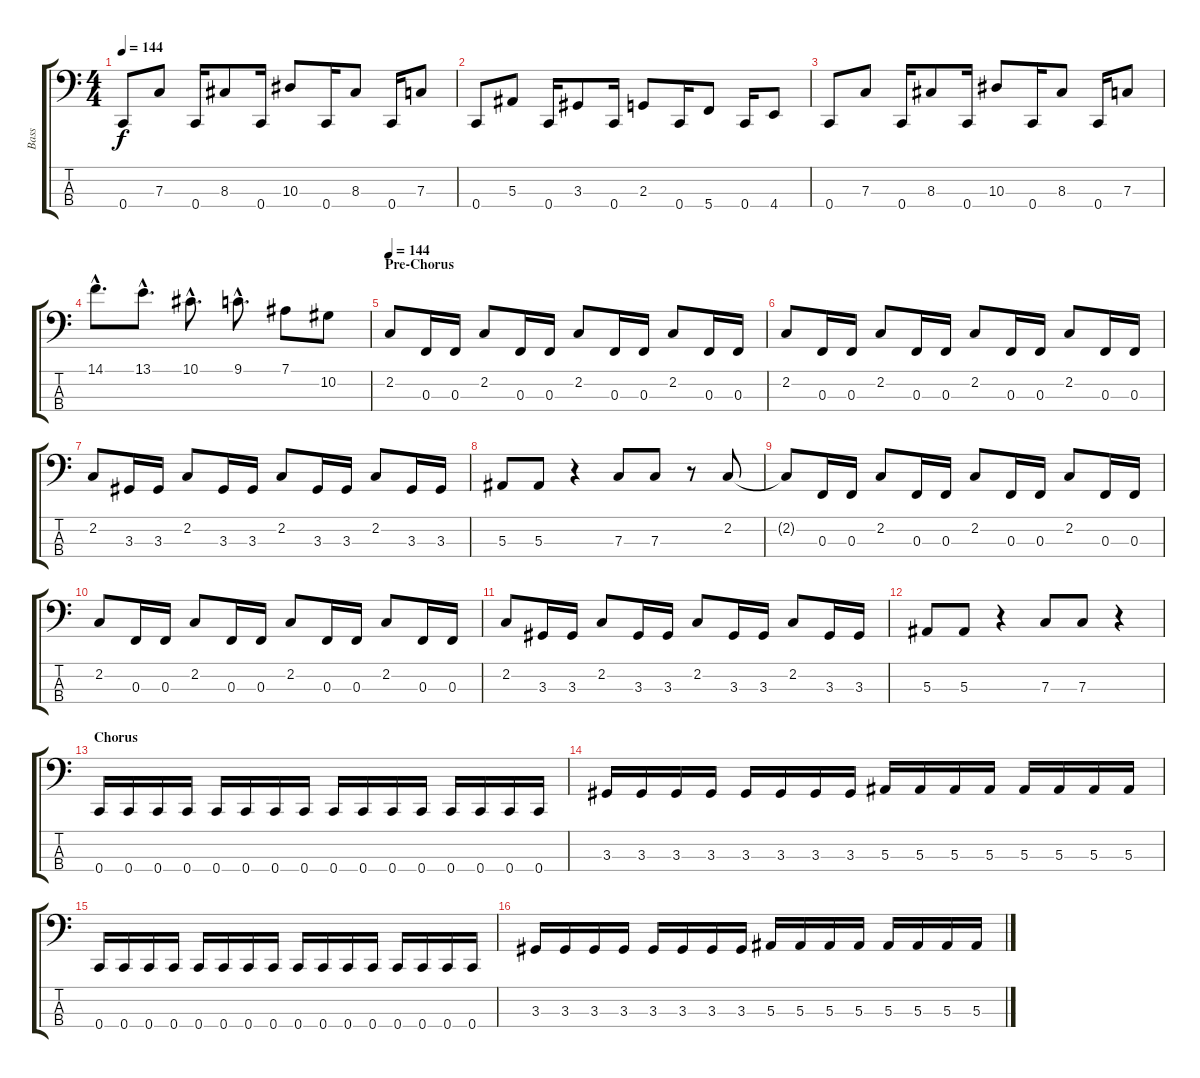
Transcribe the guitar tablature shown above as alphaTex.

\track ("Bass" "Bass") {instrument electricbasspick}
\staff {score tabs}
\tuning (Eb2 Bb1 F1 C1) {hide}
\ts (4 4)
\tempo 144
\clef f4
\ks c
0.4.8{dy f} 7.3.8 0.4.16 8.3.8 0.4.16 10.3.8 0.4.16 8.3.8 0.4.16 7.3.8 |
0.4.8 5.3.8 0.4.16 3.3.8 0.4.16 2.3.8 0.4.16 5.4.8 0.4.16 4.4.8 |
0.4.8 7.3.8 0.4.16 8.3.8 0.4.16 10.3.8 0.4.16 8.3.8 0.4.16 7.3.8 |
14.1{hac}.8{d} 13.1{hac}.8{d} 10.1{hac}.8{d} 9.1{hac}.8{d} 7.1.8 10.2.8 |
\section ("" "Pre-Chorus")
\tempo 144
2.2.8 0.3.16 0.3.16 2.2.8 0.3.16 0.3.16 2.2.8 0.3.16 0.3.16 2.2.8 0.3.16 0.3.16 |
2.2.8 0.3.16 0.3.16 2.2.8 0.3.16 0.3.16 2.2.8 0.3.16 0.3.16 2.2.8 0.3.16 0.3.16 |
2.2.8 3.3.16 3.3.16 2.2.8 3.3.16 3.3.16 2.2.8 3.3.16 3.3.16 2.2.8 3.3.16 3.3.16 |
5.3.8 5.3.8 r.4 7.3.8 7.3.8 r.8 2.2.8 |
2.2{t}.8 0.3.16 0.3.16 2.2.8 0.3.16 0.3.16 2.2.8 0.3.16 0.3.16 2.2.8 0.3.16 0.3.16 |
2.2.8 0.3.16 0.3.16 2.2.8 0.3.16 0.3.16 2.2.8 0.3.16 0.3.16 2.2.8 0.3.16 0.3.16 |
2.2.8 3.3.16 3.3.16 2.2.8 3.3.16 3.3.16 2.2.8 3.3.16 3.3.16 2.2.8 3.3.16 3.3.16 |
5.3.8 5.3.8 r.4 7.3.8 7.3.8 r.4 |
\section ("" "Chorus")
0.4.16 0.4.16 0.4.16 0.4.16 0.4.16 0.4.16 0.4.16 0.4.16 0.4.16 0.4.16 0.4.16 0.4.16 0.4.16 0.4.16 0.4.16 0.4.16 |
3.3.16 3.3.16 3.3.16 3.3.16 3.3.16 3.3.16 3.3.16 3.3.16 5.3.16 5.3.16 5.3.16 5.3.16 5.3.16 5.3.16 5.3.16 5.3.16 |
0.4.16 0.4.16 0.4.16 0.4.16 0.4.16 0.4.16 0.4.16 0.4.16 0.4.16 0.4.16 0.4.16 0.4.16 0.4.16 0.4.16 0.4.16 0.4.16 |
3.3.16 3.3.16 3.3.16 3.3.16 3.3.16 3.3.16 3.3.16 3.3.16 5.3.16 5.3.16 5.3.16 5.3.16 5.3.16 5.3.16 5.3.16 5.3.16
